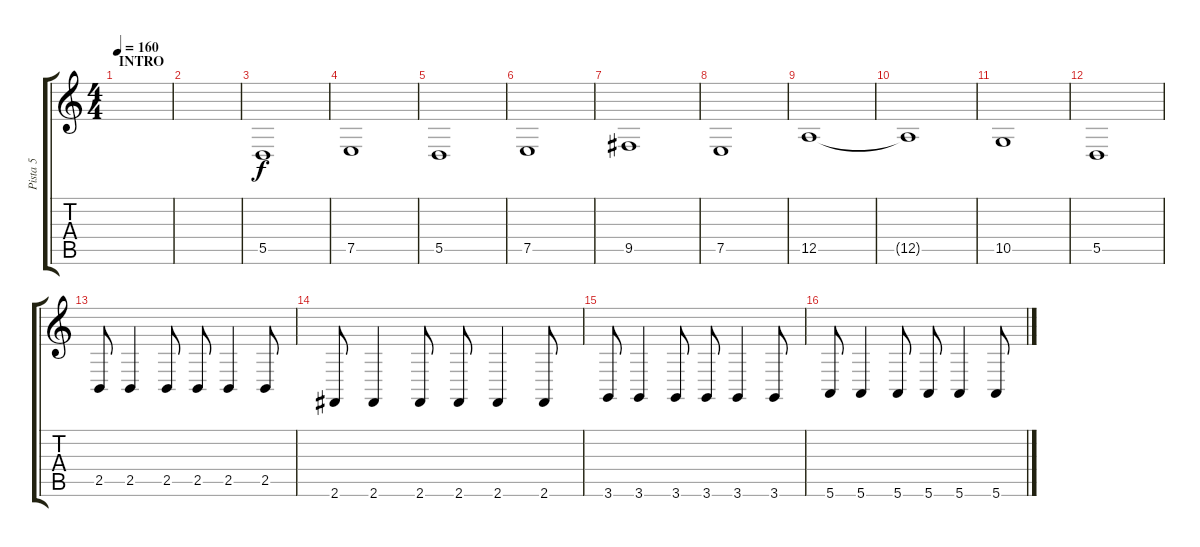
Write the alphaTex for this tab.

\track ("Pista 5" "Pista 5") {instrument stringensemble1}
\staff {score tabs}
\tuning (E4 B3 G3 D3 A2 E2) {hide}
\ts (4 4)
\section ("" "INTRO")
\tempo 160
\clef g2
\ks c
|
|
5.5.1 |
7.5.1 |
5.5.1 |
7.5.1 |
9.5.1 |
7.5.1 |
12.5.1 |
12.5{t}.1 |
10.5.1 |
5.5.1 |
2.5.8{volume 16} 2.5.4 2.5.8 2.5.8 2.5.4 2.5.8 |
2.6.8 2.6.4 2.6.8 2.6.8 2.6.4 2.6.8 |
3.6.8 3.6.4 3.6.8 3.6.8 3.6.4 3.6.8 |
5.6.8 5.6.4 5.6.8 5.6.8 5.6.4 5.6.8
